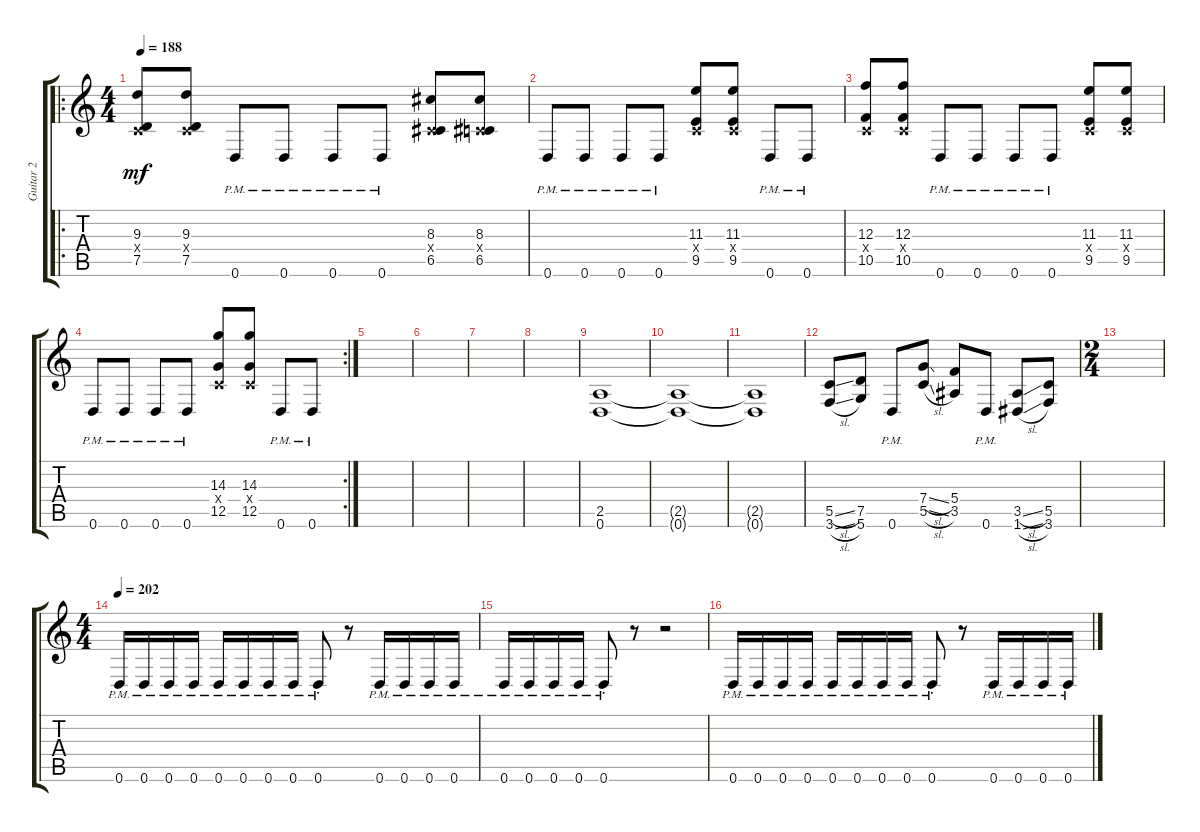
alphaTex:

\track ("Guitar 2" "Guitar 2") {instrument distortionguitar}
\staff {score tabs}
\tuning (D4 A3 F3 C3 G2 D2) {hide}
\ro
\ts (4 4)
\tempo 188
\clef g2
\ks c
(9.3 0.4{x} 7.5).8{dy mf} (9.3 0.4{x} 7.5).8 0.6{pm}.8 0.6{pm}.8 0.6{pm}.8 0.6{pm}.8 (8.3 0.4{x} 6.5).8 (8.3 0.4{x} 6.5).8 |
0.6{pm}.8 0.6{pm}.8 0.6{pm}.8 0.6{pm}.8 (11.3 0.4{x} 9.5).8 (11.3 0.4{x} 9.5).8 0.6{pm}.8 0.6{pm}.8 |
(12.3 0.4{x} 10.5).8 (12.3 0.4{x} 10.5).8 0.6{pm}.8 0.6{pm}.8 0.6{pm}.8 0.6{pm}.8 (11.3 0.4{x} 9.5).8 (11.3 0.4{x} 9.5).8 |
\rc 2
0.6{pm}.8 0.6{pm}.8 0.6{pm}.8 0.6{pm}.8 (14.3 0.4{x} 12.5).8 (14.3 0.4{x} 12.5).8 0.6{pm}.8 0.6{pm}.8 |
|
|
|
|
(2.5 0.6).1 |
(2.5{t} 0.6{t}).1 |
(2.5{t} 0.6{t}).1 |
(5.5{sl} 3.6{sl}).8 (7.5 5.6).8 0.6{pm}.8 (7.4{sl} 5.5{sl}).8 (5.4 3.5).8 0.6{pm}.8 (3.5{sl} 1.6{sl}).8 (5.5 3.6).8 |
\ts (2 4)
|
\ts (4 4)
\tempo 202
0.6{pm}.16 0.6{pm}.16 0.6{pm}.16 0.6{pm}.16 0.6{pm}.16 0.6{pm}.16 0.6{pm}.16 0.6{pm}.16 0.6{pm st}.8 r.8 0.6{pm}.16 0.6{pm}.16 0.6{pm}.16 0.6{pm}.16 |
0.6{pm}.16 0.6{pm}.16 0.6{pm}.16 0.6{pm}.16 0.6{pm st}.8 r.8 r.2 |
0.6{pm}.16 0.6{pm}.16 0.6{pm}.16 0.6{pm}.16 0.6{pm}.16 0.6{pm}.16 0.6{pm}.16 0.6{pm}.16 0.6{pm st}.8 r.8 0.6{pm}.16 0.6{pm}.16 0.6{pm}.16 0.6{pm}.16
